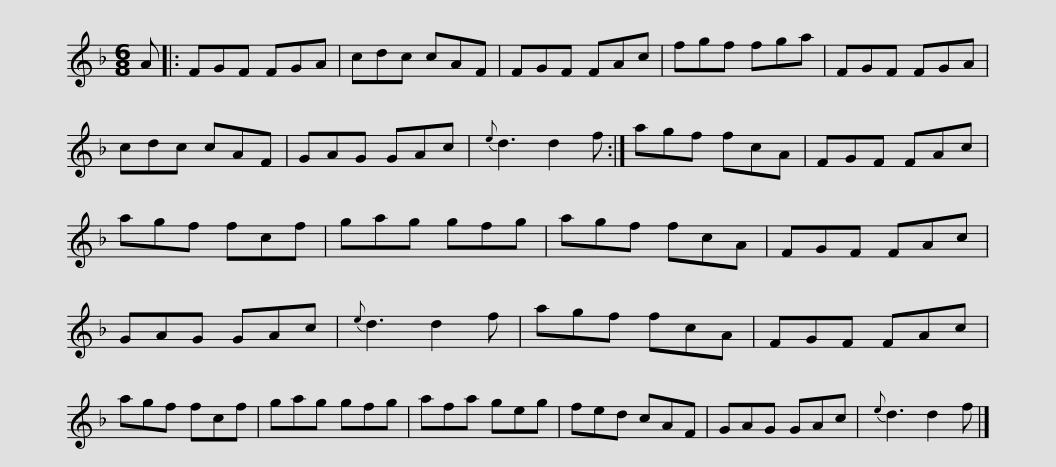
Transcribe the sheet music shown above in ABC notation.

X:1
L:1/8
M:6/8
I:linebreak $
K:F
V:1 treble
V:1
 A |: FGF FGA | cdc cAF | FGF FAc | fgf fga | %5
 FGF FGA | cdc cAF | GAG GAc |${e} d3 d2 f :| agf fcA | %10
 FGF FAc | agf fcf | gag gfg | agf fcA | FGF FAc |$ %15
 GAG GAc |{e} d3 d2 f | agf fcA | FGF FAc | agf fcf | %20
 gag gfg | afa geg |$ fed cAF | GAG GAc |{e} d3 d2 f |] %25
